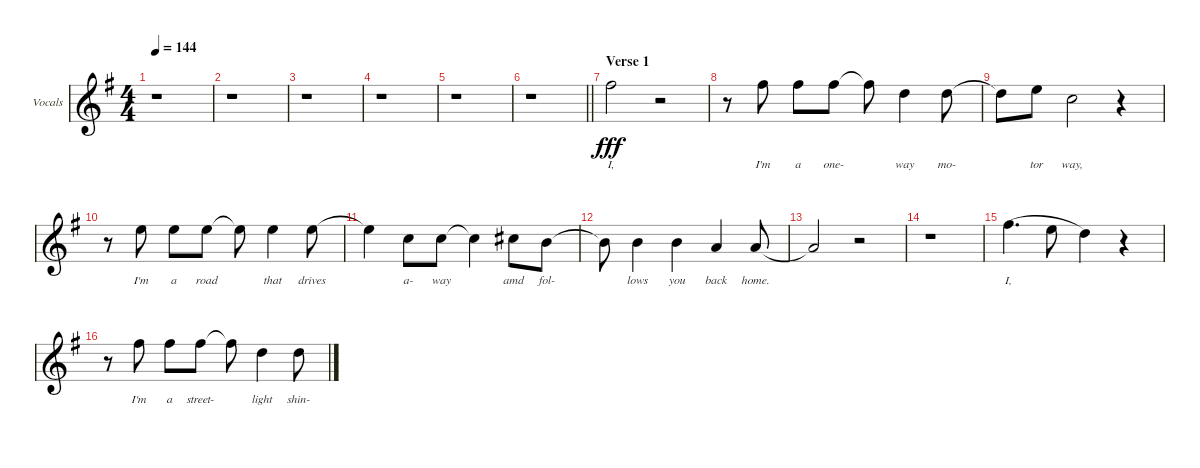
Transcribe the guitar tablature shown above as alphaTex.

\bracketExtendMode groupsimilarinstruments
\firstSystemTrackNameOrientation horizontal
\otherSystemsTrackNameOrientation horizontal
\track ("Vocals" "Vocals") {instrument distortionguitar}
\staff {score}
\tuning (E4 B3 G3 D3 A2 E2)
\ts (4 4)
\beaming (8 4 4 4 2)
\tempo 144
\clef g2
\scale
0.511811
\ks g
r.1{dy fff} |
\scale
0.244094 r.1 |
\scale
0.333333 r.1 |
\scale
0.333333 r.1 |
\scale
0.333333 r.1 |
\scale
0.333333
\barLineRight lightlight
r.1 |
\section ("" "Verse 1")
\scale
0.333333 2.1.2{lyrics (0 "I,") lyrics (1 "") lyrics (2 "") lyrics (3 "") lyrics (4 "")} r.2 |
\beaming (8 2 2 2 2)
\scale
0.333333 r.8 2.1.8{lyrics (0 "I'm") lyrics (1 "") lyrics (2 "") lyrics (3 "") lyrics (4 "")} 2.1.8{lyrics (0 "a") lyrics (1 "") lyrics (2 "") lyrics (3 "") lyrics (4 "")} 2.1.8{lyrics (0 "one-") lyrics (1 "") lyrics (2 "") lyrics (3 "") lyrics (4 "")} 2.1{t}.8{lyrics (0 "") lyrics (1 "") lyrics (2 "") lyrics (3 "") lyrics (4 "")} 3.2.4{lyrics (0 "way") lyrics (1 "") lyrics (2 "") lyrics (3 "") lyrics (4 "")} 3.2.8{lyrics (0 "mo-") lyrics (1 "") lyrics (2 "") lyrics (3 "") lyrics (4 "")} |
\scale
0.333333 3.2{t}.8{lyrics (0 "") lyrics (1 "") lyrics (2 "") lyrics (3 "") lyrics (4 "")} 0.1.8{lyrics (0 "tor") lyrics (1 "") lyrics (2 "") lyrics (3 "") lyrics (4 "")} 1.2.2{lyrics (0 "way,") lyrics (1 "") lyrics (2 "") lyrics (3 "") lyrics (4 "")} r.4 |
\scale
0.333333 r.8 0.1.8{lyrics (0 "I'm") lyrics (1 "") lyrics (2 "") lyrics (3 "") lyrics (4 "")} 0.1.8{lyrics (0 "a") lyrics (1 "") lyrics (2 "") lyrics (3 "") lyrics (4 "")} 0.1.8{lyrics (0 "road") lyrics (1 "") lyrics (2 "") lyrics (3 "") lyrics (4 "")} 0.1{t}.8{lyrics (0 "") lyrics (1 "") lyrics (2 "") lyrics (3 "") lyrics (4 "")} 0.1.4{lyrics (0 "that") lyrics (1 "") lyrics (2 "") lyrics (3 "") lyrics (4 "")} 0.1.8{lyrics (0 "drives") lyrics (1 "") lyrics (2 "") lyrics (3 "") lyrics (4 "")} |
\scale
0.333333 0.1{t}.4{lyrics (0 "") lyrics (1 "") lyrics (2 "") lyrics (3 "") lyrics (4 "")} 1.2.8{lyrics (0 "a-") lyrics (1 "") lyrics (2 "") lyrics (3 "") lyrics (4 "")} 1.2.8{lyrics (0 "way") lyrics (1 "") lyrics (2 "") lyrics (3 "") lyrics (4 "")} 1.2{t}.4{lyrics (0 "") lyrics (1 "") lyrics (2 "") lyrics (3 "") lyrics (4 "")} 2.2.8{lyrics (0 "amd") lyrics (1 "") lyrics (2 "") lyrics (3 "") lyrics (4 "")} 0.2.8{lyrics (0 "fol-") lyrics (1 "") lyrics (2 "") lyrics (3 "") lyrics (4 "")} |
\scale
0.333333 0.2{t}.8{lyrics (0 "") lyrics (1 "") lyrics (2 "") lyrics (3 "") lyrics (4 "")} 0.2.4{lyrics (0 "lows") lyrics (1 "") lyrics (2 "") lyrics (3 "") lyrics (4 "")} 0.2.4{lyrics (0 "you") lyrics (1 "") lyrics (2 "") lyrics (3 "") lyrics (4 "")} 2.3.4{lyrics (0 "back") lyrics (1 "") lyrics (2 "") lyrics (3 "") lyrics (4 "")} 2.3.8{lyrics (0 "home.") lyrics (1 "") lyrics (2 "") lyrics (3 "") lyrics (4 "")} |
\scale
0.333333 2.3{t}.2{lyrics (0 "") lyrics (1 "") lyrics (2 "") lyrics (3 "") lyrics (4 "")} r.2 |
\scale
0.333333 r.1 |
\scale
0.333333 2.1.4{d lyrics (0 "I,") lyrics (1 "") lyrics (2 "") lyrics (3 "") lyrics (4 "") legatoorigin} 0.1.8{lyrics (0 "") lyrics (1 "") lyrics (2 "") lyrics (3 "") lyrics (4 "") legatoorigin} 3.2.4{lyrics (0 "") lyrics (1 "") lyrics (2 "") lyrics (3 "") lyrics (4 "")} r.4 |
\scale
0.333333 r.8 2.1.8{lyrics (0 "I'm") lyrics (1 "") lyrics (2 "") lyrics (3 "") lyrics (4 "")} 2.1.8{lyrics (0 "a") lyrics (1 "") lyrics (2 "") lyrics (3 "") lyrics (4 "")} 2.1.8{lyrics (0 "street-") lyrics (1 "") lyrics (2 "") lyrics (3 "") lyrics (4 "")} 2.1{t}.8{lyrics (0 "") lyrics (1 "") lyrics (2 "") lyrics (3 "") lyrics (4 "")} 3.2.4{lyrics (0 "light") lyrics (1 "") lyrics (2 "") lyrics (3 "") lyrics (4 "")} 3.2.8{lyrics (0 "shin-") lyrics (1 "") lyrics (2 "") lyrics (3 "") lyrics (4 "")}
